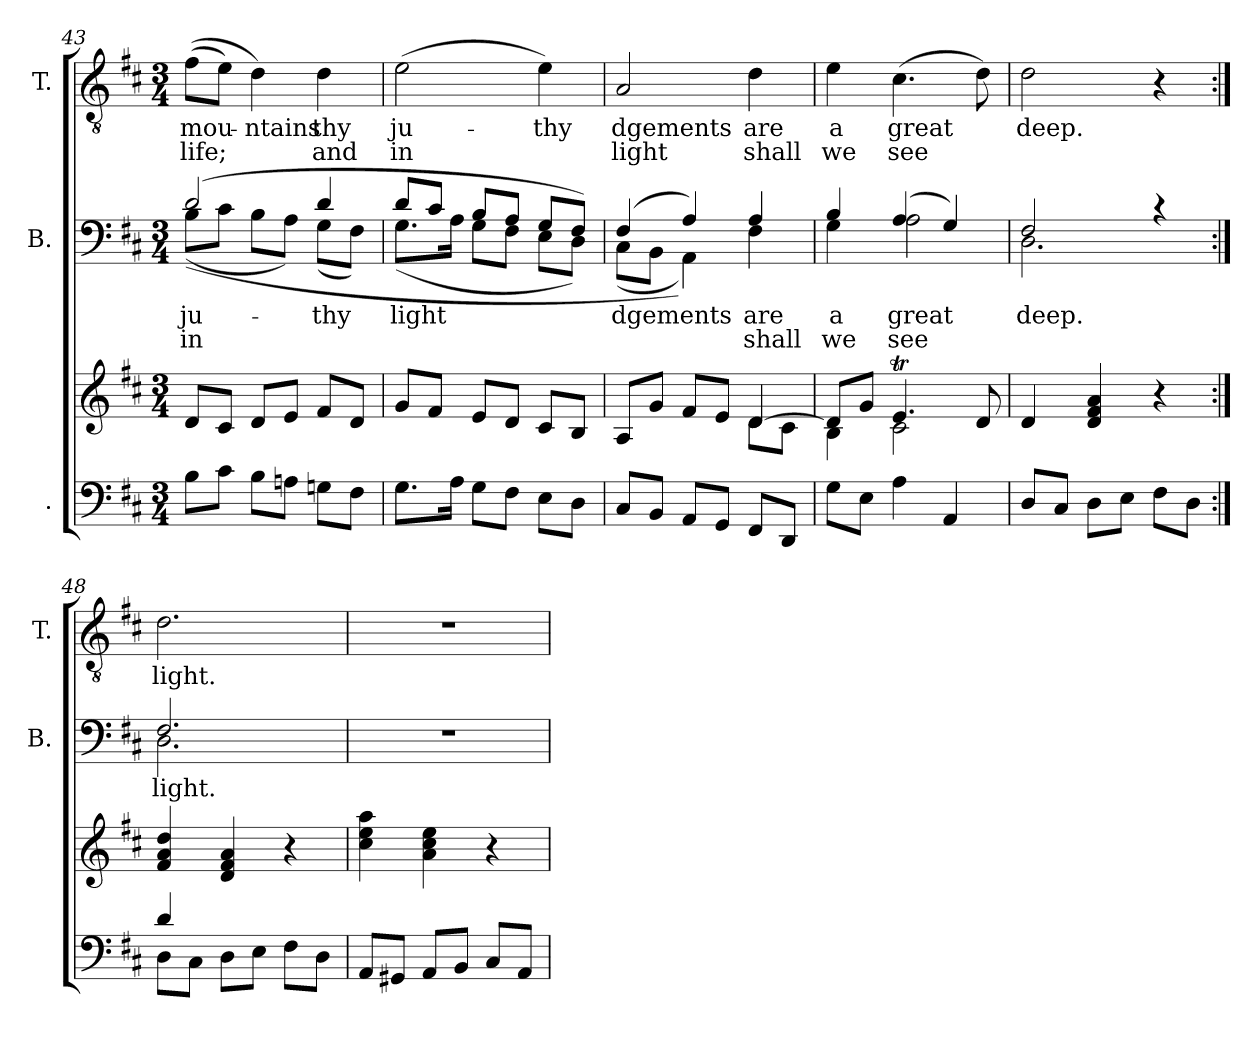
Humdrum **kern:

**kern	**kern	**kern	**text	**text	**kern	**text	**text
*part3	*part3	*part2	*part2	*part2	*part1	*part1	*part1
*staff4	*staff3	*staff2	*staff2	*staff2	*staff1	*staff1	*staff1
*I".	*	*I"B.	*	*	*I"T.	*	*
*	*	*I'B.	*	*	*I'T.	*	*
*clefF4	*clefG2	*clefF4	*	*	*clefGv2	*	*
*	*	*	*	*	*ITrd7c12	*	*
*k[f#c#]	*k[f#c#]	*k[f#c#]	*	*	*k[f#c#]	*	*
*D:	*D:	*D:	*	*	*D:	*	*
*M3/4	*M3/4	*M3/4	*	*	*M3/4	*	*
=43	=43	=43	=43	=43	=43	=43	=43
!	!	!	!LO:LY:b:color=#000000	!LO:LY:b:color=#000000	!	!	!
*	*	*^	*	*	*	*	*
!	!	!	!	!	!	!	!LO:LY:b:color=#000000	!LO:LY:b:color=#000000
8Bi\L	8di/L	(2di/	((8Bi\L	ju-	in	((8F#i\L	mou-	life;
8c#i\J	8c#i/J	.	8c#i\J	.	.	8Ei\J)	.	.
!	!	!	!	!	!	!	!LO:LY:b:color=#000000	!
8Bi\L	8di/L	.	8Bi\L	.	.	4Di\)	-ntains	.
8Ani\J	8ei/J	.	8Ai\J)	.	.	.	.	.
!	!	!	!	!LO:LY:b:color=#000000	!	!	!	!
!	!	!	!	!	!	!	!LO:LY:b:color=#000000	!LO:LY:b:color=#000000
8Gni\L	8f#i/L	4di/	(8Gi\L	thy	.	4Di\	thy	and
8F#i\J	8di/J	.	8F#i\J)	.	.	.	.	.
=44	=44	=44	=44	=44	=44	=44	=44	=44
!	!	!	!	!LO:LY:b:color=#000000	!	!	!	!
!	!	!	!	!	!	!	!LO:LY:b:color=#000000	!LO:LY:b:color=#000000
8.Gi\L	8gi/L	8di/L	(8.Gi\L	light	.	(2Ei\	ju-	in
.	8f#i/J	8c#i/J	.	.	.	.	.	.
16Ai\Jk	.	.	16Ai\Jk	.	.	.	.	.
8Gi\L	8ei/L	8Bi/L	8Gi\L	.	.	.	.	.
8F#i\J	8di/J	8Ai/J	8F#i\J	.	.	.	.	.
!	!	!	!	!	!	!	!LO:LY:b:color=#000000	!
8Ei\L	8c#i/L	8Gi/L	8Ei\L	.	.	4Ei\)	thy	.
8Di\J	8Bi/J	8F#i/J)	8Di\J)	.	.	.	.	.
=45	=45	=45	=45	=45	=45	=45	=45	=45
*	*^	*	*	*	*	*	*	*
!	!	!	!	!	!LO:LY:b:color=#000000	!	!	!	!
!	!	!	!	!	!	!	!	!LO:LY:b:color=#000000	!LO:LY:b:color=#000000
8C#i/L	8Ai/L	2ryy	(4F#i/	(8C#i\L	-dgements	.	2AAi/	-dgements	light
8BBi/J	8gi/J	.	.	8BBi\J	.	.	.	.	.
8AAi/L	8f#i/L	.	4Ai/)	4AAi\))	.	.	.	.	.
8GGi/J	8ei/J	.	.	.	.	.	.	.	.
!	!	!	!	!	!LO:LY:b:color=#000000	!LO:LY:b:color=#000000	!	!	!
!	!	!	!	!	!	!	!	!LO:LY:b:color=#000000	!LO:LY:b:color=#000000
8FF#i/L	[4di/	8di\L	4Ai/	4F#i\	are	shall	4Di\	are	shall
8DDi/J	.	8c#i\J	.	.	.	.	.	.	.
=46	=46	=46	=46	=46	=46	=46	=46	=46	=46
!	!	!	!	!	!LO:LY:b:color=#000000	!LO:LY:b:color=#000000	!	!	!
!	!	!	!	!	!	!	!	!LO:LY:b:color=#000000	!LO:LY:b:color=#000000
8Gi\L	8di/L]	4Bi\	4Bi/	4Gi\	a	we	4Ei\	a	we
8Ei\J	8gi/J	.	.	.	.	.	.	.	.
!	!	!	!	!	!LO:LY:b:color=#000000	!LO:LY:b:color=#000000	!	!	!
!	!	!	!	!	!	!	!	!LO:LY:b:color=#000000	!LO:LY:b:color=#000000
4Ai\	4.eTi/	2c#i\	(4Ai/	2Ai\	great	see	(4.C#i\	great	see
4AAi/	.	.	4Gi/)	.	.	.	.	.	.
.	8di/	.	.	.	.	.	8Di\)	.	.
*	*v	*v	*	*	*	*	*	*	*
!!LO:LB:g=z
=47	=47	=47	=47	=47	=47	=47	=47	=47
!	!	!	!	!LO:LY:b:color=#000000	!	!	!	!
!	!	!	!	!	!	!	!LO:LY:b:color=#000000	!
8Di/L	4di/	2F#i/	2.Di\	deep.	.	2Di\	deep.	.
8C#i/J	.	.	.	.	.	.	.	.
8Di\L	4di/ 4f#i 4ai	.	.	.	.	.	.	.
8Ei\J	.	.	.	.	.	.	.	.
8F#i\L	4r	4r	.	.	.	4r	.	.
8Di\J	.	.	.	.	.	.	.	.
=48:|!	=48:|!	=48:|!	=48:|!	=48:|!	=48:|!	=48:|!	=48:|!	=48:|!
*^	*	*	*	*	*	*	*	*
!	!	!	!	!	!LO:LY:b:color=#000000	!	!	!	!
!	!	!	!	!	!	!	!	!LO:LY:b:color=#000000	!
4di/	8Di\L	4f#i/ 4ai 4ddi	2.F#i/	2.Di\	light.	.	2.Di\	light.	.
.	8C#i\J	.	.	.	.	.	.	.	.
2ryy	8Di\L	4di/ 4f#i 4ai	.	.	.	.	.	.	.
.	8Ei\J	.	.	.	.	.	.	.	.
.	8F#i\L	4r	.	.	.	.	.	.	.
.	8Di\J	.	.	.	.	.	.	.	.
*	*	*	*v	*v	*	*	*	*	*
=49	=49	=49	=49	=49	=49	=49	=49	=49
!	!	!	!LO:N:vis=1	!	!	!LO:N:vis=1	!	!
*v	*v	*	*	*	*	*	*	*
8AAi/L	4cc#i\ 4eei 4aai	2.r	.	.	2.r	.	.
8GG#Xi/J	.	.	.	.	.	.	.
8AAi/L	4ai\ 4cc#i 4eei	.	.	.	.	.	.
8BBi/J	.	.	.	.	.	.	.
8C#i/L	4r	.	.	.	.	.	.
8AAi/J	.	.	.	.	.	.	.
=	=	=	=	=	=	=	=
*-	*-	*-	*-	*-	*-	*-	*-
